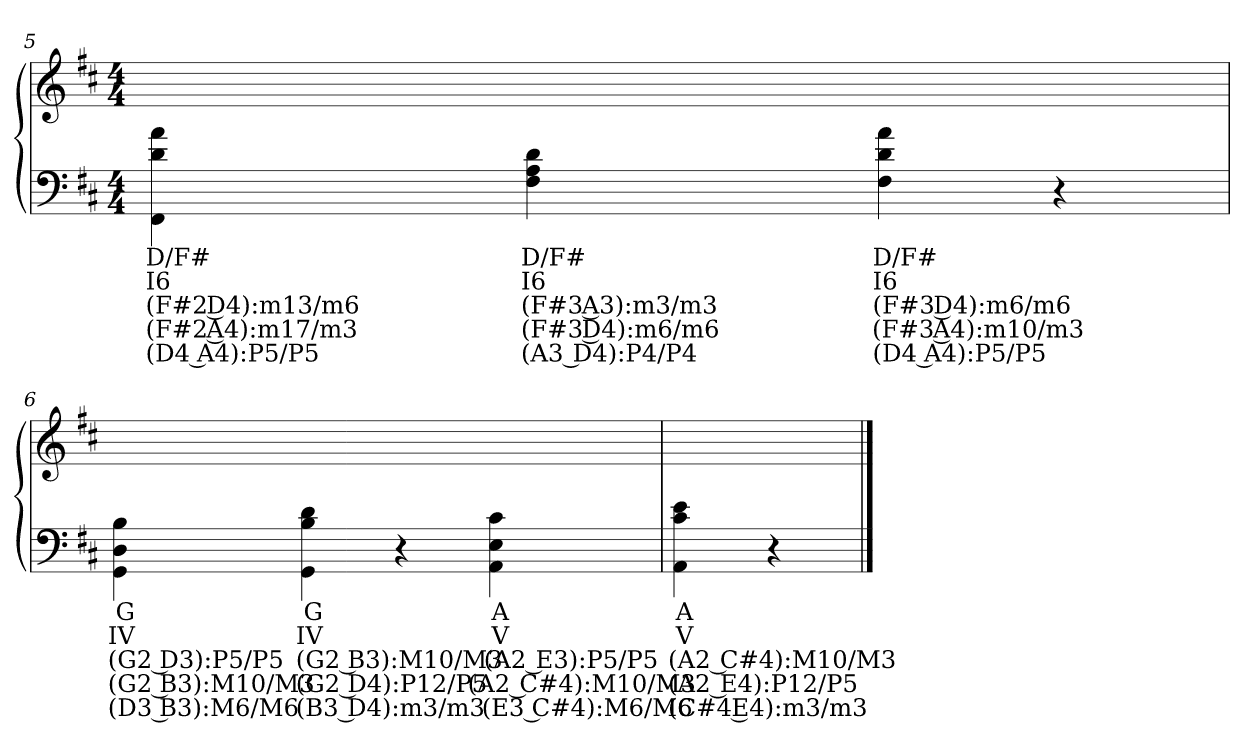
**kern	**text	**text	**text	**text	**text	**kern
*part2	*part2	*part2	*part2	*part2	*part2	*part1
*staff2	*staff2	*staff2	*staff2	*staff2	*staff2	*staff1
*clefF4	*	*	*	*	*	*clefG2
*k[f#c#]	*	*	*	*	*	*k[f#c#]
*D:	*	*	*	*	*	*D:
*M4/4	*	*	*	*	*	*M4/4
=5	=5	=5	=5	=5	=5	=5
4FF# 4d 4a	D/F#	I6	(F#2 D4):m13/m6	(F#2 A4):m17/m3	(D4 A4):P5/P5	1ryy
4F# 4A 4d	D/F#	I6	(F#3 A3):m3/m3	(F#3 D4):m6/m6	(A3 D4):P4/P4	.
4F# 4d 4a	D/F#	I6	(F#3 D4):m6/m6	(F#3 A4):m10/m3	(D4 A4):P5/P5	.
4r	.	.	.	.	.	.
=6	=6	=6	=6	=6	=6	=6
4GG 4D 4B	G	IV	(G2 D3):P5/P5	(G2 B3):M10/M3	(D3 B3):M6/M6	1ryy
4GG 4B 4d	G	IV	(G2 B3):M10/M3	(G2 D4):P12/P5	(B3 D4):m3/m3	.
4r	.	.	.	.	.	.
4AA 4E 4c#	A	V	(A2 E3):P5/P5	(A2 C#4):M10/M3	(E3 C#4):M6/M6	.
=7	=7	=7	=7	=7	=7	=7
4AA 4c# 4e	A	V	(A2 C#4):M10/M3	(A2 E4):P12/P5	(C#4 E4):m3/m3	2ryy
4r	.	.	.	.	.	.
==	==	==	==	==	==	==
*-	*-	*-	*-	*-	*-	*-
